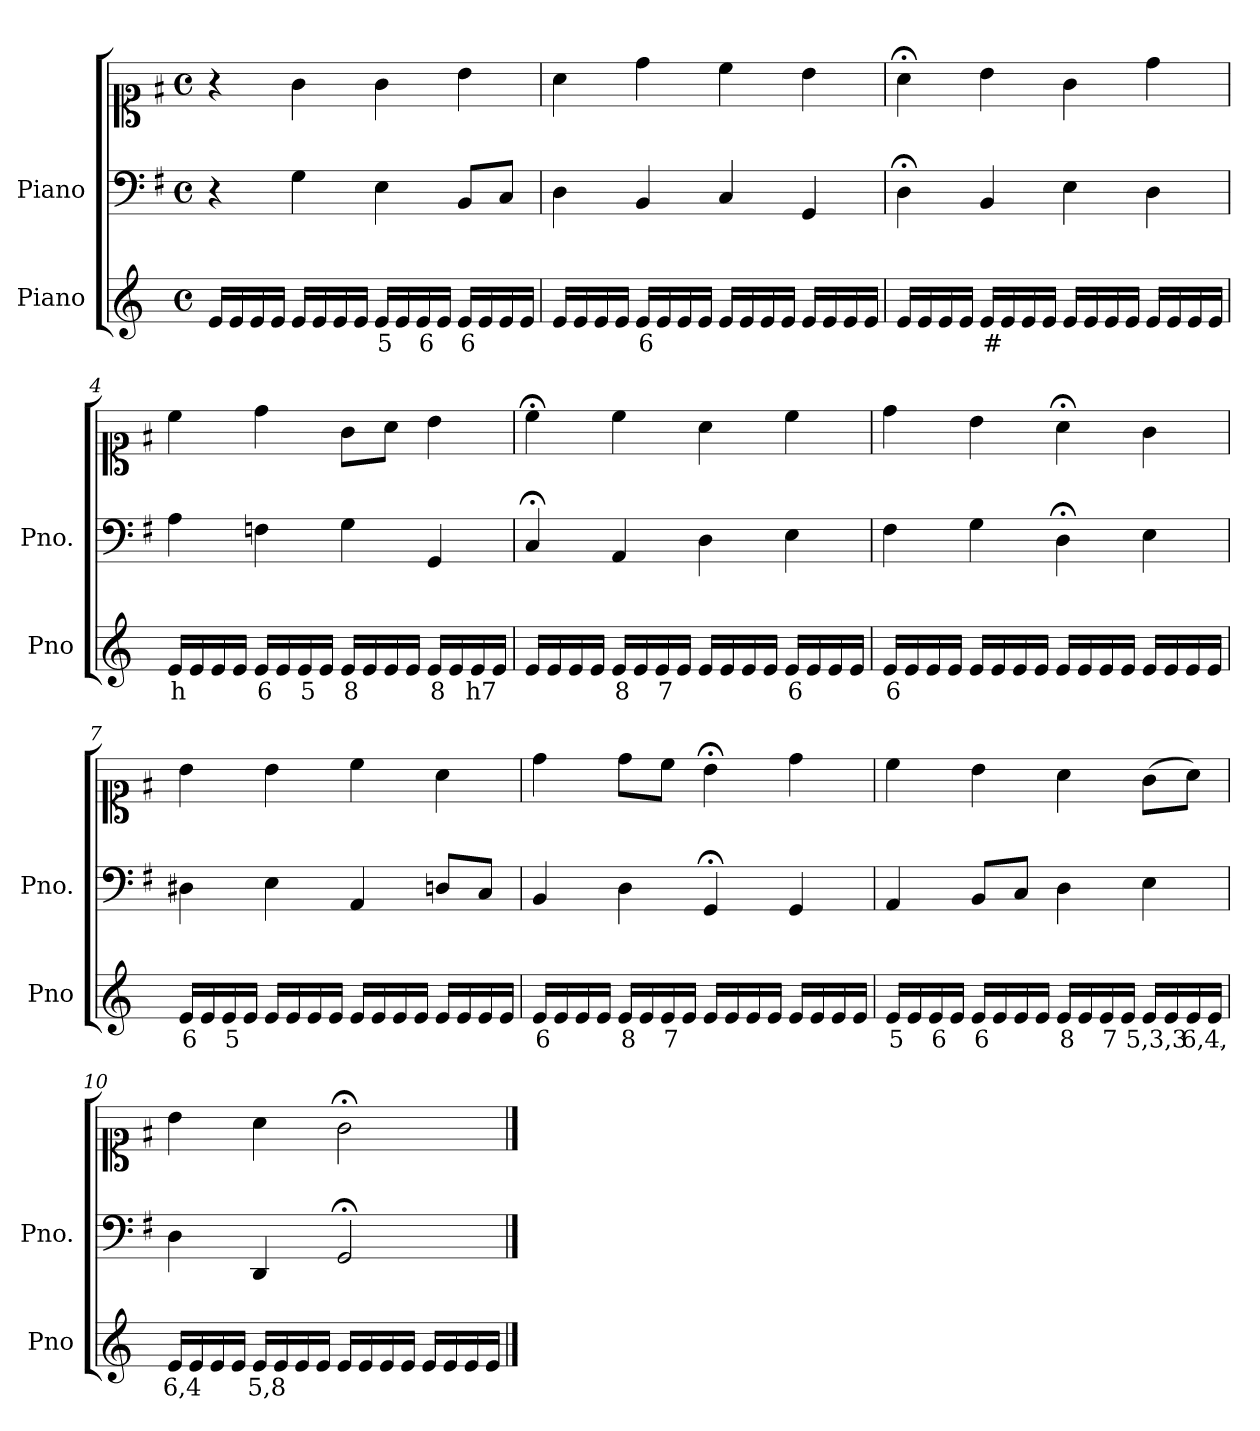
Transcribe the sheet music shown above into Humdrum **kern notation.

**kern	**text	**kern	**kern
*part2	*part2	*part1	*part1
*staff3	*staff3	*staff2	*staff1
*I"Piano	*	*I"Piano	*
*I'Pno	*	*I'Pno.	*
*clefG2	*	*clefF4	*clefC1
*k[]	*	*k[f#]	*k[f#]
*M4/4	*	*M4/4	*M4/4
*met(c)	*	*met(c)	*met(c)
=1	=1	=1	=1
16e/LL	.	4r	4r
16e/	.	.	.
16e/	.	.	.
16e/JJ	.	.	.
16e/LL	.	4G\	4g\
16e/	.	.	.
16e/	.	.	.
16e/JJ	.	.	.
!	!LO:LY:b	!	!
16e/LL	5	4E\	4g\
16e/	.	.	.
!	!LO:LY:b	!	!
16e/	6	.	.
16e/JJ	.	.	.
!	!LO:LY:b	!	!
16e/LL	6	8BB/L	4b\
16e/	.	.	.
16e/	.	8C/J	.
16e/JJ	.	.	.
=2	=2	=2	=2
16e/LL	.	4D\	4a\
16e/	.	.	.
16e/	.	.	.
16e/JJ	.	.	.
!	!LO:LY:b	!	!
16e/LL	6	4BB/	4dd\
16e/	.	.	.
16e/	.	.	.
16e/JJ	.	.	.
16e/LL	.	4C/	4cc\
16e/	.	.	.
16e/	.	.	.
16e/JJ	.	.	.
16e/LL	.	4GG/	4b\
16e/	.	.	.
16e/	.	.	.
16e/JJ	.	.	.
=3	=3	=3	=3
16e/LL	.	4D;<\	4a;<\
16e/	.	.	.
16e/	.	.	.
16e/JJ	.	.	.
!	!LO:LY:b	!	!
16e/LL	#	4BB/	4b\
16e/	.	.	.
16e/	.	.	.
16e/JJ	.	.	.
16e/LL	.	4E\	4g\
16e/	.	.	.
16e/	.	.	.
16e/JJ	.	.	.
16e/LL	.	4D\	4dd\
16e/	.	.	.
16e/	.	.	.
16e/JJ	.	.	.
=4	=4	=4	=4
!	!LO:LY:b	!	!
16e/LL	h	4A\	4cc\
16e/	.	.	.
16e/	.	.	.
16e/JJ	.	.	.
!	!LO:LY:b	!	!
16e/LL	6	4Fn\	4dd\
16e/	.	.	.
!	!LO:LY:b	!	!
16e/	5	.	.
16e/JJ	.	.	.
!	!LO:LY:b	!	!
16e/LL	8	4G\	8g\L
16e/	.	.	.
16e/	.	.	8a\J
16e/JJ	.	.	.
!	!LO:LY:b	!	!
16e/LL	8	4GG/	4b\
16e/	.	.	.
!	!LO:LY:b	!	!
16e/	h7	.	.
16e/JJ	.	.	.
=5	=5	=5	=5
16e/LL	.	4C;</	4cc;<\
16e/	.	.	.
16e/	.	.	.
16e/JJ	.	.	.
!	!LO:LY:b	!	!
16e/LL	8	4AA/	4cc\
16e/	.	.	.
!	!LO:LY:b	!	!
16e/	7	.	.
16e/JJ	.	.	.
16e/LL	.	4D\	4a\
16e/	.	.	.
16e/	.	.	.
16e/JJ	.	.	.
!	!LO:LY:b	!	!
16e/LL	6	4E\	4cc\
16e/	.	.	.
16e/	.	.	.
16e/JJ	.	.	.
=6	=6	=6	=6
!	!LO:LY:b	!	!
16e/LL	6	4F#\	4dd\
16e/	.	.	.
16e/	.	.	.
16e/JJ	.	.	.
16e/LL	.	4G\	4b\
16e/	.	.	.
16e/	.	.	.
16e/JJ	.	.	.
16e/LL	.	4D;<\	4a;<\
16e/	.	.	.
16e/	.	.	.
16e/JJ	.	.	.
16e/LL	.	4E\	4g\
16e/	.	.	.
16e/	.	.	.
16e/JJ	.	.	.
=7	=7	=7	=7
!	!LO:LY:b	!	!
16e/LL	6	4D#X\	4b\
16e/	.	.	.
!	!LO:LY:b	!	!
16e/	5	.	.
16e/JJ	.	.	.
16e/LL	.	4E\	4b\
16e/	.	.	.
16e/	.	.	.
16e/JJ	.	.	.
16e/LL	.	4AA/	4cc\
16e/	.	.	.
16e/	.	.	.
16e/JJ	.	.	.
16e/LL	.	8Dn/L	4a\
16e/	.	.	.
16e/	.	8C/J	.
16e/JJ	.	.	.
=8	=8	=8	=8
!	!LO:LY:b	!	!
16e/LL	6	4BB/	4dd\
16e/	.	.	.
16e/	.	.	.
16e/JJ	.	.	.
!	!LO:LY:b	!	!
16e/LL	8	4D\	8dd\L
16e/	.	.	.
!	!LO:LY:b	!	!
16e/	7	.	8cc\J
16e/JJ	.	.	.
16e/LL	.	4GG;</	4b;<\
16e/	.	.	.
16e/	.	.	.
16e/JJ	.	.	.
16e/LL	.	4GG/	4dd\
16e/	.	.	.
16e/	.	.	.
16e/JJ	.	.	.
=9	=9	=9	=9
!	!LO:LY:b	!	!
16e/LL	5	4AA/	4cc\
16e/	.	.	.
!	!LO:LY:b	!	!
16e/	6	.	.
16e/JJ	.	.	.
!	!LO:LY:b	!	!
16e/LL	6	8BB/L	4b\
16e/	.	.	.
16e/	.	8C/J	.
16e/JJ	.	.	.
!	!LO:LY:b	!	!
16e/LL	8	4D\	4a\
16e/	.	.	.
!	!LO:LY:b	!	!
16e/	7	.	.
16e/JJ	.	.	.
!	!LO:LY:b	!	!
16e/LL	5,3,3	4E\	(>8g\L
16e/	.	.	.
!	!LO:LY:b	!	!
16e/	6,4,_	.	8a\J)
16e/JJ	.	.	.
=10	=10	=10	=10
!	!LO:LY:b	!	!
16e/LL	6,4	4D\	4b\
16e/	.	.	.
16e/	.	.	.
16e/JJ	.	.	.
!	!LO:LY:b	!	!
16e/LL	5,8	4DD/	4a\
16e/	.	.	.
16e/	.	.	.
16e/JJ	.	.	.
16e/LL	.	2GG;</	2g;<\
16e/	.	.	.
16e/	.	.	.
16e/JJ	.	.	.
16e/LL	.	.	.
16e/	.	.	.
16e/	.	.	.
16e/JJ	.	.	.
==	==	==	==
*-	*-	*-	*-
